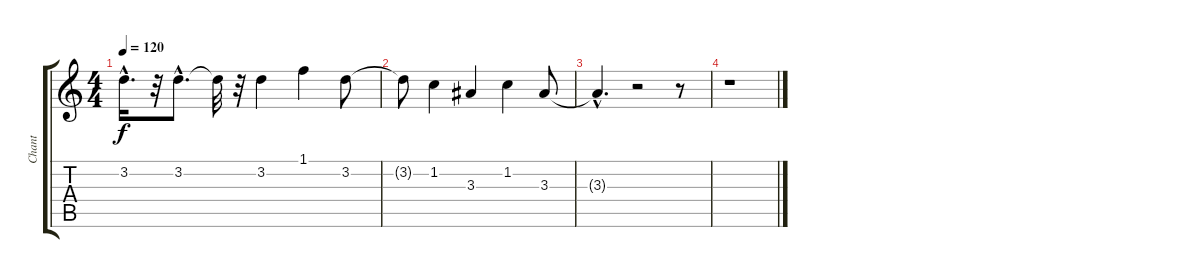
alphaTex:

\track ("Chant" "Chant") {instrument acousticguitarsteel}
\staff {score tabs}
\tuning (E4 B3 G3 D3 A2 E2) {hide}
\ts (4 4)
\tempo 120
\clef g2
\ks c
3.2{hac}.16{d dy f} r.32 3.2{hac}.8{d} 3.2{t}.32 r.32 3.2.4 1.1.4 3.2.8 |
3.2{t}.8 1.2.4 3.3.4 1.2.4 3.3.8 |
3.3{hac t}.4{d} r.2 r.8 |
r.1
